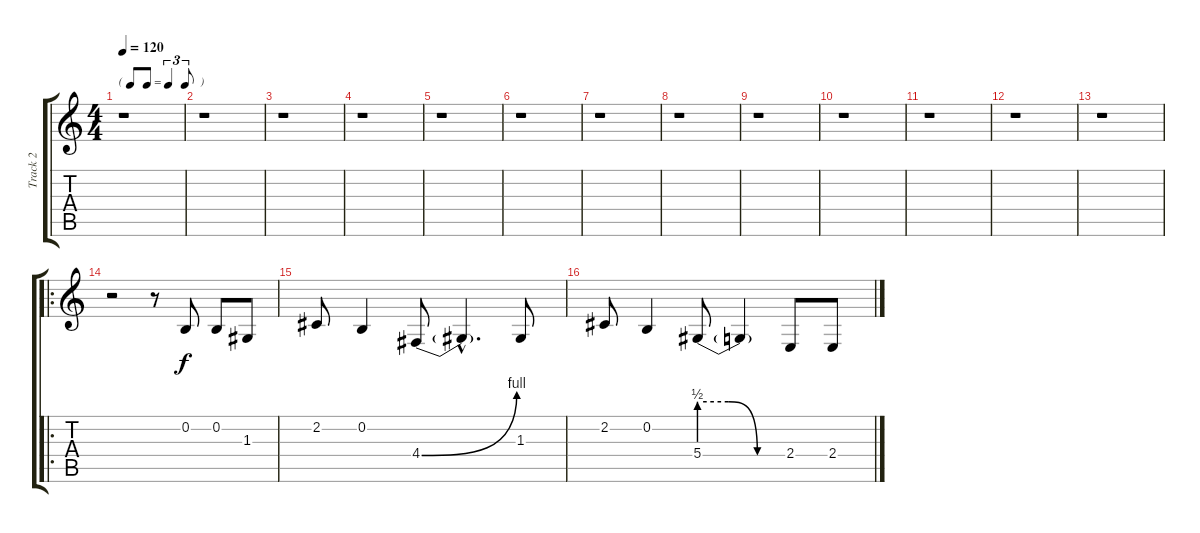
\track ("Track 2" "Track 2") {instrument harmonica}
\staff {score tabs}
\tuning (E4 B3 G3 D3 A2 E2) {hide}
\ts (4 4)
\tf triplet8th
\tempo 120
\clef g2
\ks c
r.1{dy f instrument harmonica} |
r.1 |
r.1 |
r.1 |
r.1 |
r.1 |
r.1 |
r.1 |
r.1 |
r.1 |
r.1 |
r.1 |
r.1 |
\ro
r.2 r.8 0.2.8 0.2.8 1.3.8 |
2.2.8 0.2.4 4.4{be (bend 0 0 60 4)}.8 4.4{hac t}.4{d} 1.3.8 |
2.2.8 0.2.4 5.4{be (custom 0 2 20 2 40 0 60 0)}.8 5.4{t}.4 2.4.8 2.4.8
